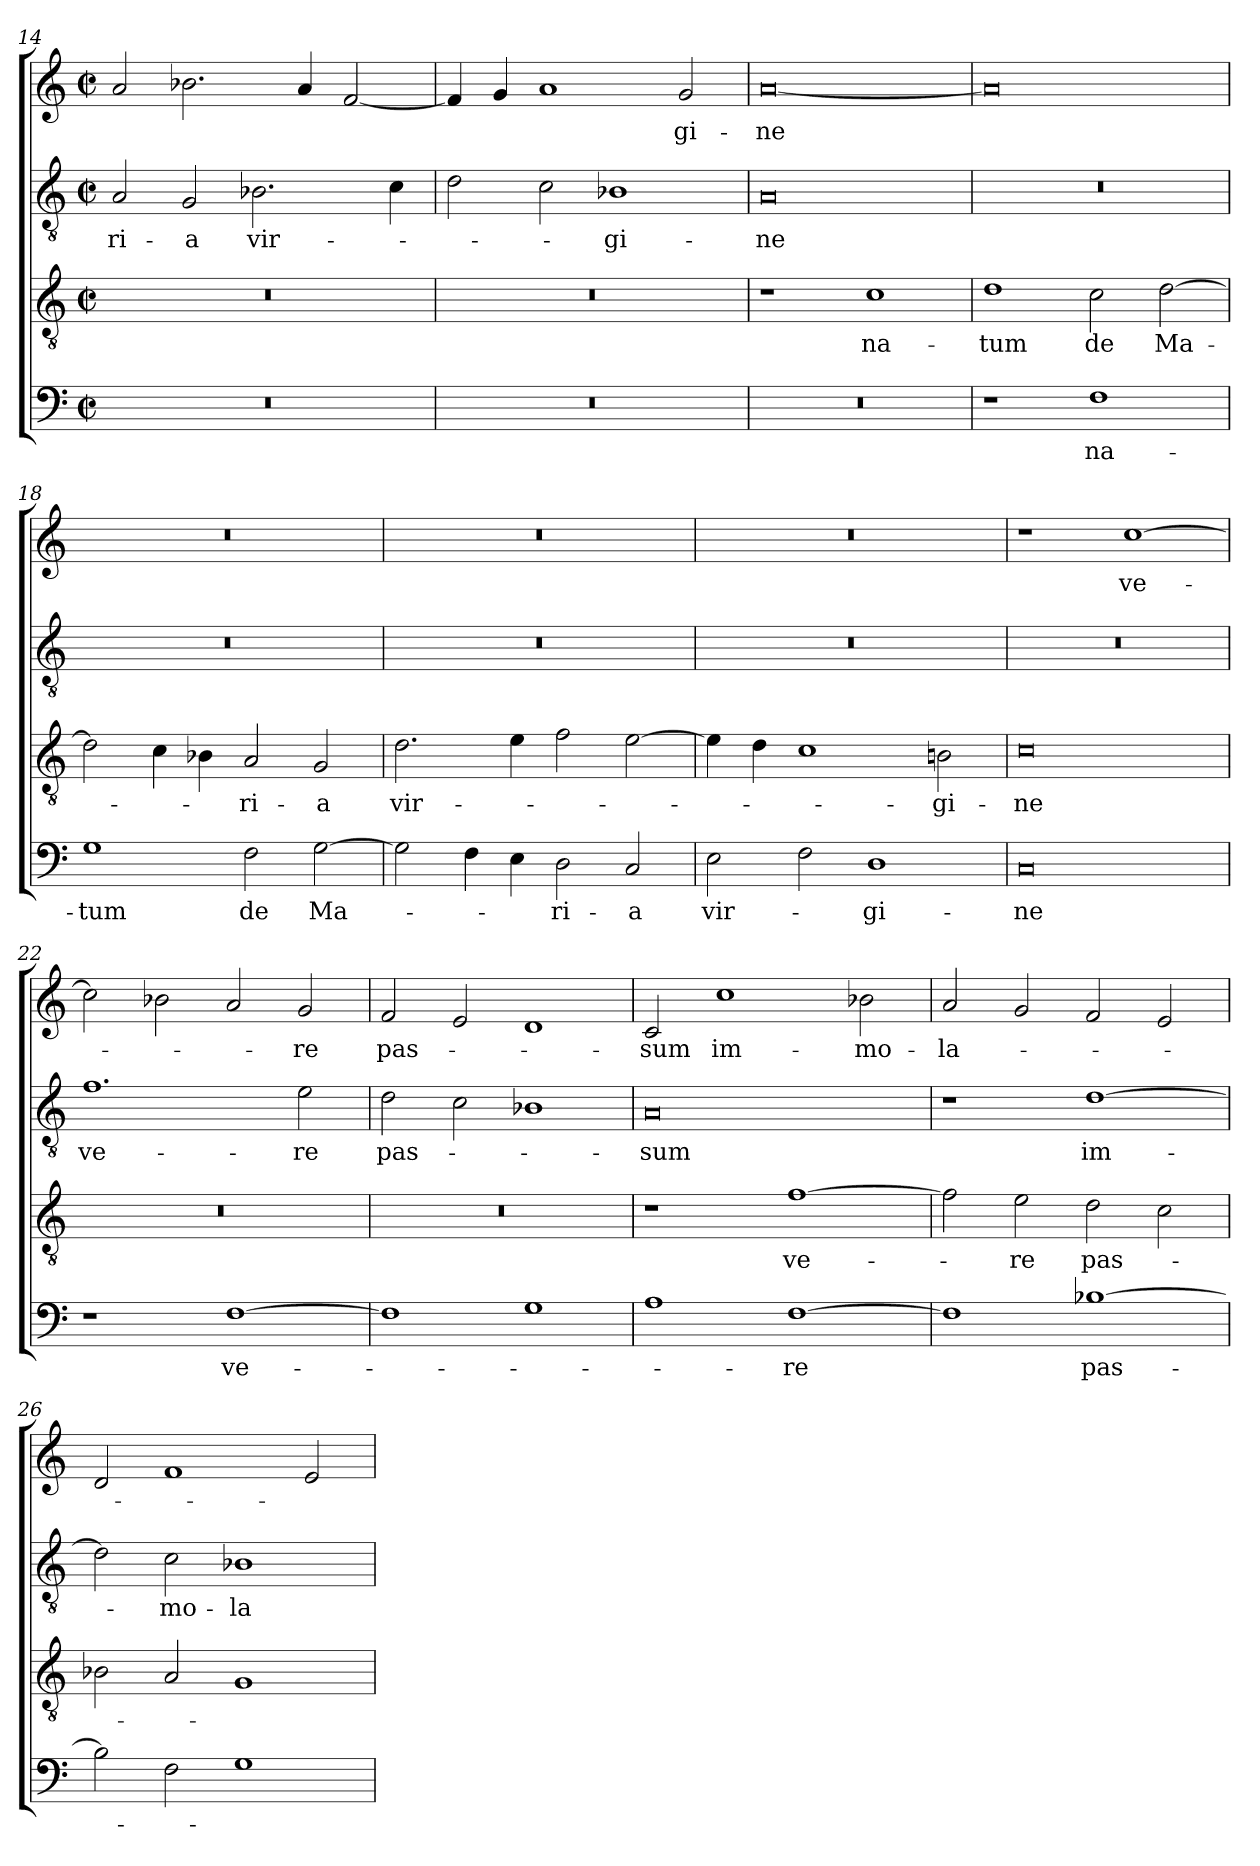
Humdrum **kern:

**kern	**text	**kern	**text	**kern	**text	**kern	**text
*part4	*part4	*part3	*part3	*part2	*part2	*part1	*part1
*staff4	*staff4	*staff3	*staff3	*staff2	*staff2	*staff1	*staff1
*clefF4	*	*clefGv2	*	*clefGv2	*	*	*
*M4/2	*	*M4/2	*	*M4/2	*	*M4/2	*
*met(c|)	*	*met(c|)	*	*met(c|)	*	*met(c|)	*
=14	=14	=14	=14	=14	=14	=14	=14
0r	.	0r	.	2A	-ri-	2a	.
.	.	.	.	2G	-a	2.b-X	.
.	.	.	.	2.B-X	vir-	.	.
.	.	.	.	.	.	4a	.
.	.	.	.	.	.	[2f	.
.	.	.	.	4c	.	.	.
=15	=15	=15	=15	=15	=15	=15	=15
0r	.	0r	.	2d	.	4f]	.
.	.	.	.	.	.	4g	.
.	.	.	.	2c	.	1a	.
.	.	.	.	1B-X	-gi-	.	.
.	.	.	.	.	.	2g	-gi-
=16	=16	=16	=16	=16	=16	=16	=16
0r	.	1r	.	0A	-ne	[0a	-ne
.	.	1c	na-	.	.	.	.
=17	=17	=17	=17	=17	=17	=17	=17
1r	.	1d	-tum	0r	.	0a]	.
1F	na-	2c	de	.	.	.	.
.	.	[2d	Ma-	.	.	.	.
=18	=18	=18	=18	=18	=18	=18	=18
1G	-tum	2d]	.	0r	.	0r	.
.	.	4c	.	.	.	.	.
.	.	4B-X	.	.	.	.	.
2F	de	2A	-ri-	.	.	.	.
[2G	Ma-	2G	-a	.	.	.	.
=19	=19	=19	=19	=19	=19	=19	=19
2G]	.	2.d	vir-	0r	.	0r	.
4F	.	.	.	.	.	.	.
4E	.	4e	.	.	.	.	.
2D	-ri-	2f	.	.	.	.	.
2C	-a	[2e	.	.	.	.	.
=20	=20	=20	=20	=20	=20	=20	=20
2E	vir-	4e]	.	0r	.	0r	.
.	.	4d	.	.	.	.	.
2F	.	1c	.	.	.	.	.
1D	-gi-	.	.	.	.	.	.
.	.	2Bn	-gi-	.	.	.	.
=21	=21	=21	=21	=21	=21	=21	=21
0C	-ne	0c	-ne	0r	.	1r	.
.	.	.	.	.	.	[1cc	ve-
=22	=22	=22	=22	=22	=22	=22	=22
1r	.	0r	.	1.f	ve-	2cc]	.
.	.	.	.	.	.	2b-X	.
[1F	ve-	.	.	.	.	2a	.
.	.	.	.	2e	re	2g	re
=23	=23	=23	=23	=23	=23	=23	=23
1F]	.	0r	.	2d	pas-	2f	pas-
.	.	.	.	2c	.	2e	.
1G	.	.	.	1B-X	.	1d	.
=24	=24	=24	=24	=24	=24	=24	=24
1A	.	1r	.	0A	-sum	2c	-sum
.	.	.	.	.	.	1cc	im-
[1F	-re	[1f	ve-	.	.	.	.
.	.	.	.	.	.	2b-X	mo-
=25	=25	=25	=25	=25	=25	=25	=25
1F]	.	2f]	.	1r	.	2a	-la-
.	.	2e	-re	.	.	2g	.
[1B-X	pas-	2d	pas-	[1d	im-	2f	.
.	.	2c	.	.	.	2e	.
=26	=26	=26	=26	=26	=26	=26	=26
2B-]	.	2B-X	.	2d]	.	2d	.
2F	.	2A	.	2c	-mo-	1f	.
1G	.	1G	.	1B-X	-la-	.	.
.	.	.	.	.	.	2e	.
=	=	=	=	=	=	=	=
*-	*-	*-	*-	*-	*-	*-	*-
